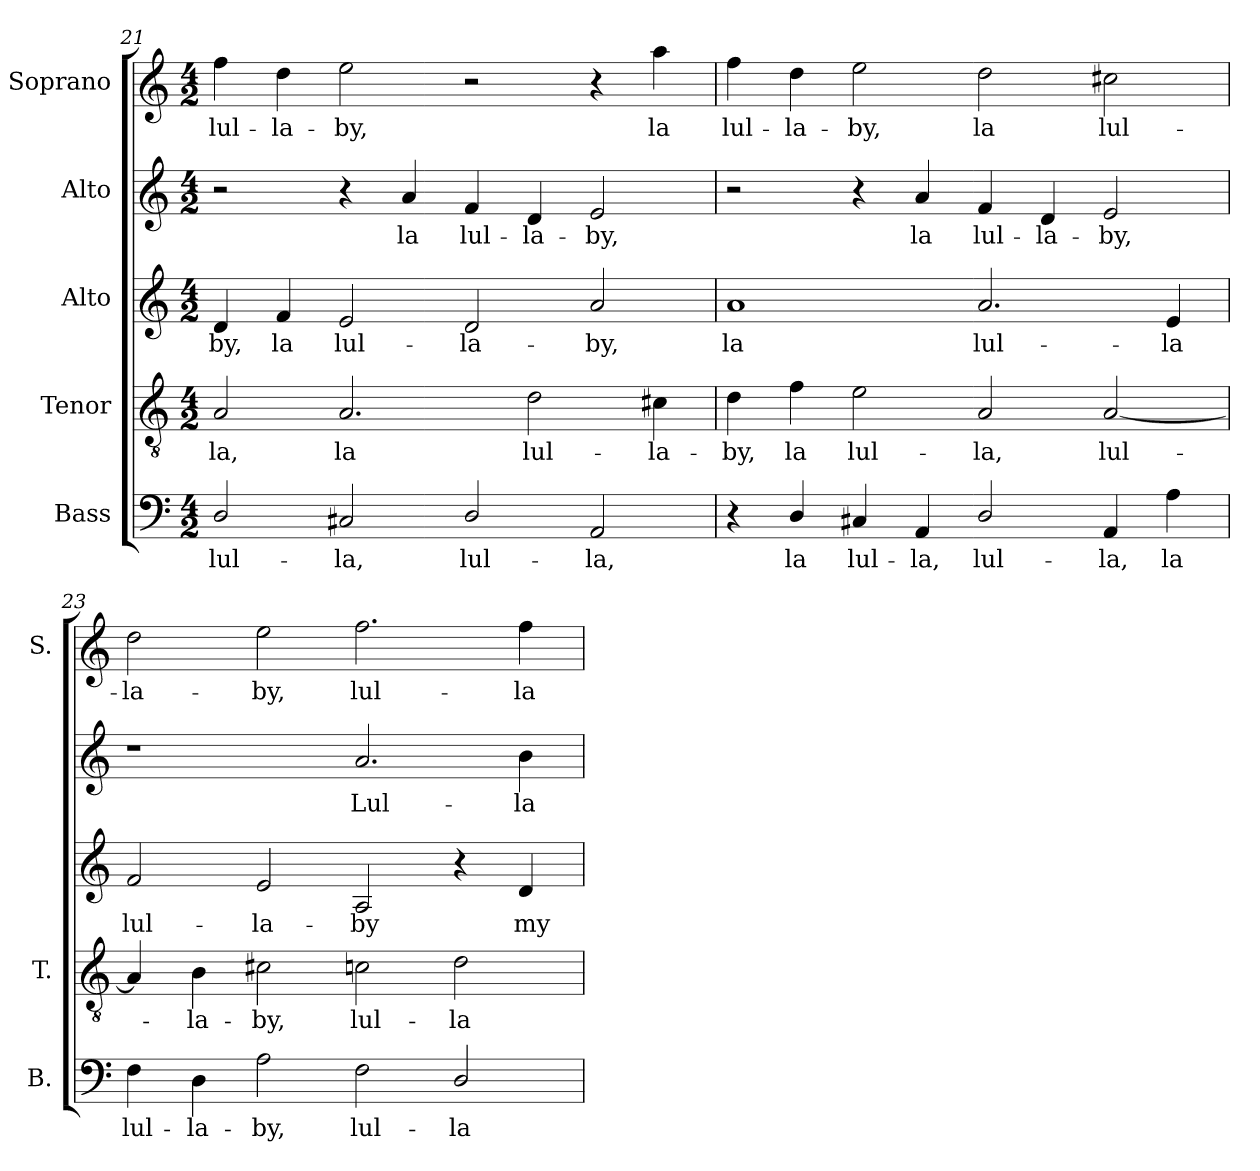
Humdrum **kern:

**kern	**text	**kern	**text	**kern	**text	**kern	**text	**kern	**text
*part5	*part5	*part4	*part4	*part3	*part3	*part2	*part2	*part1	*part1
*staff5	*staff5	*staff4	*staff4	*staff3	*staff3	*staff2	*staff2	*staff1	*staff1
*I"Bass	*	*I"Tenor	*	*I"Alto	*	*I"Alto	*	*I"Soprano	*
*I'B.	*	*I'T.	*	*	*	*	*	*I'S.	*
*clefF4	*	*clefGv2	*	*clefG2	*	*clefG2	*	*clefG2	*
*	*	*ITrd7c12	*	*	*	*	*	*	*
*k[]	*	*k[]	*	*k[]	*	*k[]	*	*k[]	*
*C:	*	*C:	*	*C:	*	*C:	*	*C:	*
*M4/2	*	*M4/2	*	*M4/2	*	*M4/2	*	*M4/2	*
=21	=21	=21	=21	=21	=21	=21	=21	=21	=21
!	!LO:LY:b:color=#000000	!	!	!	!	!	!	!	!
!	!	!	!LO:LY:b:color=#000000	!	!	!	!	!	!
!	!	!	!	!	!LO:LY:b:color=#000000	!	!	!	!
!	!	!	!	!	!	!	!	!	!LO:LY:b:color=#000000
2Di/	lul-	2AAi/	-la,	4di/	-by,	2r	.	4ffi\	lul-
!	!	!	!	!	!LO:LY:b:color=#000000	!	!	!	!
!	!	!	!	!	!	!	!	!	!LO:LY:b:color=#000000
.	.	.	.	4fi/	la	.	.	4ddi\	-la-
!	!LO:LY:b:color=#000000	!	!	!	!	!	!	!	!
!	!	!	!LO:LY:b:color=#000000	!	!	!	!	!	!
!	!	!	!	!	!LO:LY:b:color=#000000	!	!	!	!
!	!	!	!	!	!	!	!	!	!LO:LY:b:color=#000000
2C#Xi/	-la,	2.AAi/	la	2ei/	lul-	4r	.	2eei\	-by,
!	!	!	!	!	!	!	!LO:LY:b:color=#000000	!	!
.	.	.	.	.	.	4ai/	la	.	.
!	!LO:LY:b:color=#000000	!	!	!	!	!	!	!	!
!	!	!	!	!	!LO:LY:b:color=#000000	!	!	!	!
!	!	!	!	!	!	!	!LO:LY:b:color=#000000	!	!
2Di/	lul-	.	.	2di/	-la-	4fi/	lul-	2r	.
!	!	!	!LO:LY:b:color=#000000	!	!	!	!	!	!
!	!	!	!	!	!	!	!LO:LY:b:color=#000000	!	!
.	.	2Di\	lul-	.	.	4di/	-la-	.	.
!	!LO:LY:b:color=#000000	!	!	!	!	!	!	!	!
!	!	!	!	!	!LO:LY:b:color=#000000	!	!	!	!
!	!	!	!	!	!	!	!LO:LY:b:color=#000000	!	!
2AAi/	-la,	.	.	2ai/	-by,	2ei/	-by,	4r	.
!	!	!	!LO:LY:b:color=#000000	!	!	!	!	!	!
!	!	!	!	!	!	!	!	!	!LO:LY:b:color=#000000
.	.	4C#Xi\	-la-	.	.	.	.	4aai\	la
!!LO:LB:g=z
=22	=22	=22	=22	=22	=22	=22	=22	=22	=22
!	!	!	!LO:LY:b:color=#000000	!	!	!	!	!	!
!	!	!	!	!	!LO:LY:b:color=#000000	!	!	!	!
!	!	!	!	!	!	!	!	!	!LO:LY:b:color=#000000
4r	.	4Di\	-by,	1ai	la	2r	.	4ffi\	lul-
!	!LO:LY:b:color=#000000	!	!	!	!	!	!	!	!
!	!	!	!LO:LY:b:color=#000000	!	!	!	!	!	!
!	!	!	!	!	!	!	!	!	!LO:LY:b:color=#000000
4Di/	la	4Fi\	la	.	.	.	.	4ddi\	-la-
!	!LO:LY:b:color=#000000	!	!	!	!	!	!	!	!
!	!	!	!LO:LY:b:color=#000000	!	!	!	!	!	!
!	!	!	!	!	!	!	!	!	!LO:LY:b:color=#000000
4C#Xi/	lul-	2Ei\	lul-	.	.	4r	.	2eei\	-by,
!	!LO:LY:b:color=#000000	!	!	!	!	!	!	!	!
!	!	!	!	!	!	!	!LO:LY:b:color=#000000	!	!
4AAi/	-la,	.	.	.	.	4ai/	la	.	.
!	!LO:LY:b:color=#000000	!	!	!	!	!	!	!	!
!	!	!	!LO:LY:b:color=#000000	!	!	!	!	!	!
!	!	!	!	!	!LO:LY:b:color=#000000	!	!	!	!
!	!	!	!	!	!	!	!LO:LY:b:color=#000000	!	!
!	!	!	!	!	!	!	!	!	!LO:LY:b:color=#000000
2Di/	lul-	2AAi/	-la,	2.ai/	lul-	4fi/	lul-	2ddi\	la
!	!	!	!	!	!	!	!LO:LY:b:color=#000000	!	!
.	.	.	.	.	.	4di/	-la-	.	.
!	!LO:LY:b:color=#000000	!	!	!	!	!	!	!	!
!	!	!	!LO:LY:b:color=#000000	!	!	!	!	!	!
!	!	!	!	!	!	!	!LO:LY:b:color=#000000	!	!
!	!	!	!	!	!	!	!	!	!LO:LY:b:color=#000000
4AAi/	-la,	[2AAi/	lul-	.	.	2ei/	-by,	2cc#Xi\	lul-
!	!LO:LY:b:color=#000000	!	!	!	!	!	!	!	!
!	!	!	!	!	!LO:LY:b:color=#000000	!	!	!	!
4Ai\	la	.	.	4ei/	-la	.	.	.	.
=23	=23	=23	=23	=23	=23	=23	=23	=23	=23
!	!LO:LY:b:color=#000000	!	!	!	!	!	!	!	!
!	!	!	!	!	!LO:LY:b:color=#000000	!	!	!	!
!	!	!	!	!	!	!	!	!	!LO:LY:b:color=#000000
4Fi\	lul-	4AAi/]	.	2fi/	lul-	1r	.	2ddi\	-la-
!	!LO:LY:b:color=#000000	!	!	!	!	!	!	!	!
!	!	!	!LO:LY:b:color=#000000	!	!	!	!	!	!
4Di\	-la-	4BBi\	-la-	.	.	.	.	.	.
!	!LO:LY:b:color=#000000	!	!	!	!	!	!	!	!
!	!	!	!LO:LY:b:color=#000000	!	!	!	!	!	!
!	!	!	!	!	!LO:LY:b:color=#000000	!	!	!	!
!	!	!	!	!	!	!	!	!	!LO:LY:b:color=#000000
2Ai\	-by,	2C#Xi\	-by,	2ei/	-la-	.	.	2eei\	-by,
!	!LO:LY:b:color=#000000	!	!	!	!	!	!	!	!
!	!	!	!LO:LY:b:color=#000000	!	!	!	!	!	!
!	!	!	!	!	!LO:LY:b:color=#000000	!	!	!	!
!	!	!	!	!	!	!	!LO:LY:b:color=#000000	!	!
!	!	!	!	!	!	!	!	!	!LO:LY:b:color=#000000
2Fi\	lul-	2Cni\	lul-	2Ai/	-by	2.ai/	Lul-	2.ffi\	lul-
!	!LO:LY:b:color=#000000	!	!	!	!	!	!	!	!
!	!	!	!LO:LY:b:color=#000000	!	!	!	!	!	!
2Di/	-la-	2Di\	-la-	4r	.	.	.	.	.
!	!	!	!	!	!LO:LY:b:color=#000000	!	!	!	!
!	!	!	!	!	!	!	!LO:LY:b:color=#000000	!	!
!	!	!	!	!	!	!	!	!	!LO:LY:b:color=#000000
.	.	.	.	4di/	my	4bi\	-la-	4ffi\	-la-
=	=	=	=	=	=	=	=	=	=
*-	*-	*-	*-	*-	*-	*-	*-	*-	*-
